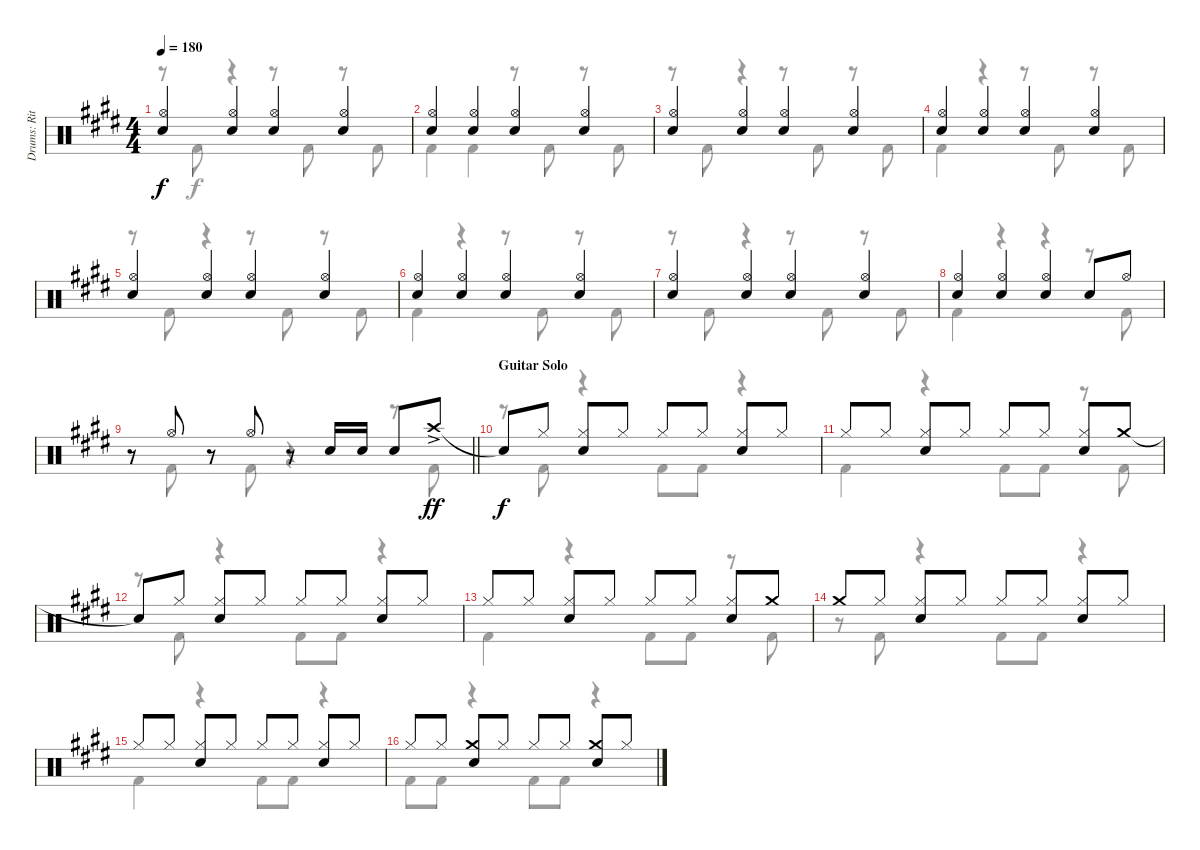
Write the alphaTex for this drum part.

\track ("Drums: Ritsu Tainaka" "Drums: Rit") {instrument percussion}
\staff {score}
\articulation defaults
\voice
\ts (4 4)
\tempo 180
\clef neutral
\ks e
("Hi-Hat (open)" "Electric Snare (hit)").4{dy f} ("Hi-Hat (open)" "Electric Snare (hit)").4 ("Hi-Hat (open)" "Electric Snare (hit)").4 ("Hi-Hat (open)" "Electric Snare (hit)").4 |
("Hi-Hat (open)" "Electric Snare (hit)").4 ("Hi-Hat (open)" "Electric Snare (hit)").4 ("Hi-Hat (open)" "Electric Snare (hit)").4 ("Hi-Hat (open)" "Electric Snare (hit)").4 |
("Hi-Hat (open)" "Electric Snare (hit)").4 ("Hi-Hat (open)" "Electric Snare (hit)").4 ("Hi-Hat (open)" "Electric Snare (hit)").4 ("Hi-Hat (open)" "Electric Snare (hit)").4 |
("Hi-Hat (open)" "Electric Snare (hit)").4 ("Hi-Hat (open)" "Electric Snare (hit)").4 ("Hi-Hat (open)" "Electric Snare (hit)").4 ("Hi-Hat (open)" "Electric Snare (hit)").4 |
("Hi-Hat (open)" "Electric Snare (hit)").4 ("Hi-Hat (open)" "Electric Snare (hit)").4 ("Hi-Hat (open)" "Electric Snare (hit)").4 ("Hi-Hat (open)" "Electric Snare (hit)").4 |
("Hi-Hat (open)" "Electric Snare (hit)").4 ("Hi-Hat (open)" "Electric Snare (hit)").4 ("Hi-Hat (open)" "Electric Snare (hit)").4 ("Hi-Hat (open)" "Electric Snare (hit)").4 |
("Hi-Hat (open)" "Electric Snare (hit)").4 ("Hi-Hat (open)" "Electric Snare (hit)").4 ("Hi-Hat (open)" "Electric Snare (hit)").4 ("Hi-Hat (open)" "Electric Snare (hit)").4 |
("Hi-Hat (open)" "Electric Snare (hit)").4 ("Hi-Hat (open)" "Electric Snare (hit)").4 ("Hi-Hat (open)" "Electric Snare (hit)").4 "Electric Snare (hit)".8 "Hi-Hat (open)".8 |
\barLineRight lightlight
r.8 "Hi-Hat (open)".8 r.8 "Hi-Hat (open)".8 r.8 "Electric Snare (hit)".16 "Electric Snare (hit)".16 "Electric Snare (hit)".8 "Crash high (hit)"{ac}.8{dy ff} |
\section ("" "Guitar Solo")
"Snare (hit)"{t}.8{dy f} "Hi-Hat (closed)".8 ("Hi-Hat (closed)" "Electric Snare (hit)").8 "Hi-Hat (closed)".8 "Hi-Hat (closed)".8 "Hi-Hat (closed)".8 ("Hi-Hat (closed)" "Electric Snare (hit)").8 "Hi-Hat (closed)".8 |
"Hi-Hat (closed)".8 "Hi-Hat (closed)".8 ("Hi-Hat (closed)" "Electric Snare (hit)").8 "Hi-Hat (closed)".8 "Hi-Hat (closed)".8 "Hi-Hat (closed)".8 ("Hi-Hat (closed)" "Electric Snare (hit)").8 "Crash medium (hit)".8 |
"Snare (hit)"{t}.8 "Hi-Hat (closed)".8 ("Hi-Hat (closed)" "Electric Snare (hit)").8 "Hi-Hat (closed)".8 "Hi-Hat (closed)".8 "Hi-Hat (closed)".8 ("Hi-Hat (closed)" "Electric Snare (hit)").8 "Hi-Hat (closed)".8 |
"Hi-Hat (closed)".8 "Hi-Hat (closed)".8 ("Hi-Hat (closed)" "Electric Snare (hit)").8 "Hi-Hat (closed)".8 "Hi-Hat (closed)".8 "Hi-Hat (closed)".8 ("Hi-Hat (closed)" "Electric Snare (hit)").8 "Crash medium (hit)".8 |
"Crash medium (hit)".8 "Hi-Hat (closed)".8 ("Hi-Hat (closed)" "Electric Snare (hit)").8 "Hi-Hat (closed)".8 "Hi-Hat (closed)".8 "Hi-Hat (closed)".8 ("Hi-Hat (closed)" "Electric Snare (hit)").8 "Hi-Hat (closed)".8 |
"Hi-Hat (closed)".8 "Hi-Hat (closed)".8 ("Hi-Hat (closed)" "Electric Snare (hit)").8 "Hi-Hat (closed)".8 "Hi-Hat (closed)".8 "Hi-Hat (closed)".8 ("Hi-Hat (closed)" "Electric Snare (hit)").8 "Hi-Hat (closed)".8 |
"Hi-Hat (closed)".8 "Hi-Hat (closed)".8 ("Crash medium (hit)" "Electric Snare (hit)").8 "Hi-Hat (closed)".8 "Hi-Hat (closed)".8 "Hi-Hat (closed)".8 ("Crash medium (hit)" "Electric Snare (hit)").8 "Hi-Hat (closed)".8
\voice
\clef neutral
\ottava regular
\simile none
\ks e
r.8{dy f} "Kick (hit) 2".8 r.4 r.8 "Kick (hit) 2".8 r.8 "Kick (hit) 2".8 |
"Kick (hit) 2".4 "Kick (hit) 2".4 r.8 "Kick (hit) 2".8 r.8 "Kick (hit) 2".8 |
r.8 "Kick (hit) 2".8 r.4 r.8 "Kick (hit) 2".8 r.8 "Kick (hit) 2".8 |
"Kick (hit) 2".4 r.4 r.8 "Kick (hit) 2".8 r.8 "Kick (hit) 2".8 |
r.8 "Kick (hit) 2".8 r.4 r.8 "Kick (hit) 2".8 r.8 "Kick (hit) 2".8 |
"Kick (hit) 2".4 r.4 r.8 "Kick (hit) 2".8 r.8 "Kick (hit) 2".8 |
r.8 "Kick (hit) 2".8 r.4 r.8 "Kick (hit) 2".8 r.8 "Kick (hit) 2".8 |
"Kick (hit) 2".4 r.4 r.4 r.8 "Kick (hit) 2".8 |
\barLineRight lightlight
r.8 "Kick (hit) 2".8 r.8 "Kick (hit) 2".8 r.4 r.8 "Kick (hit) 2".8 |
r.8 "Kick (hit) 2".8 r.4 "Kick (hit) 2".8 "Kick (hit) 2".8 r.4 |
"Kick (hit) 2".4 r.4 "Kick (hit) 2".8 "Kick (hit) 2".8 r.8 "Kick (hit) 2".8 |
r.8 "Kick (hit) 2".8 r.4 "Kick (hit) 2".8 "Kick (hit) 2".8 r.4 |
"Kick (hit) 2".4 r.4 "Kick (hit) 2".8 "Kick (hit) 2".8 r.8 "Kick (hit) 2".8 |
r.8 "Kick (hit) 2".8 r.4 "Kick (hit) 2".8 "Kick (hit) 2".8 r.4 |
"Kick (hit) 2".4 r.4 "Kick (hit) 2".8 "Kick (hit) 2".8 r.4 |
"Kick (hit) 2".8 "Kick (hit) 2".8 r.4 "Kick (hit) 2".8 "Kick (hit) 2".8 r.4
